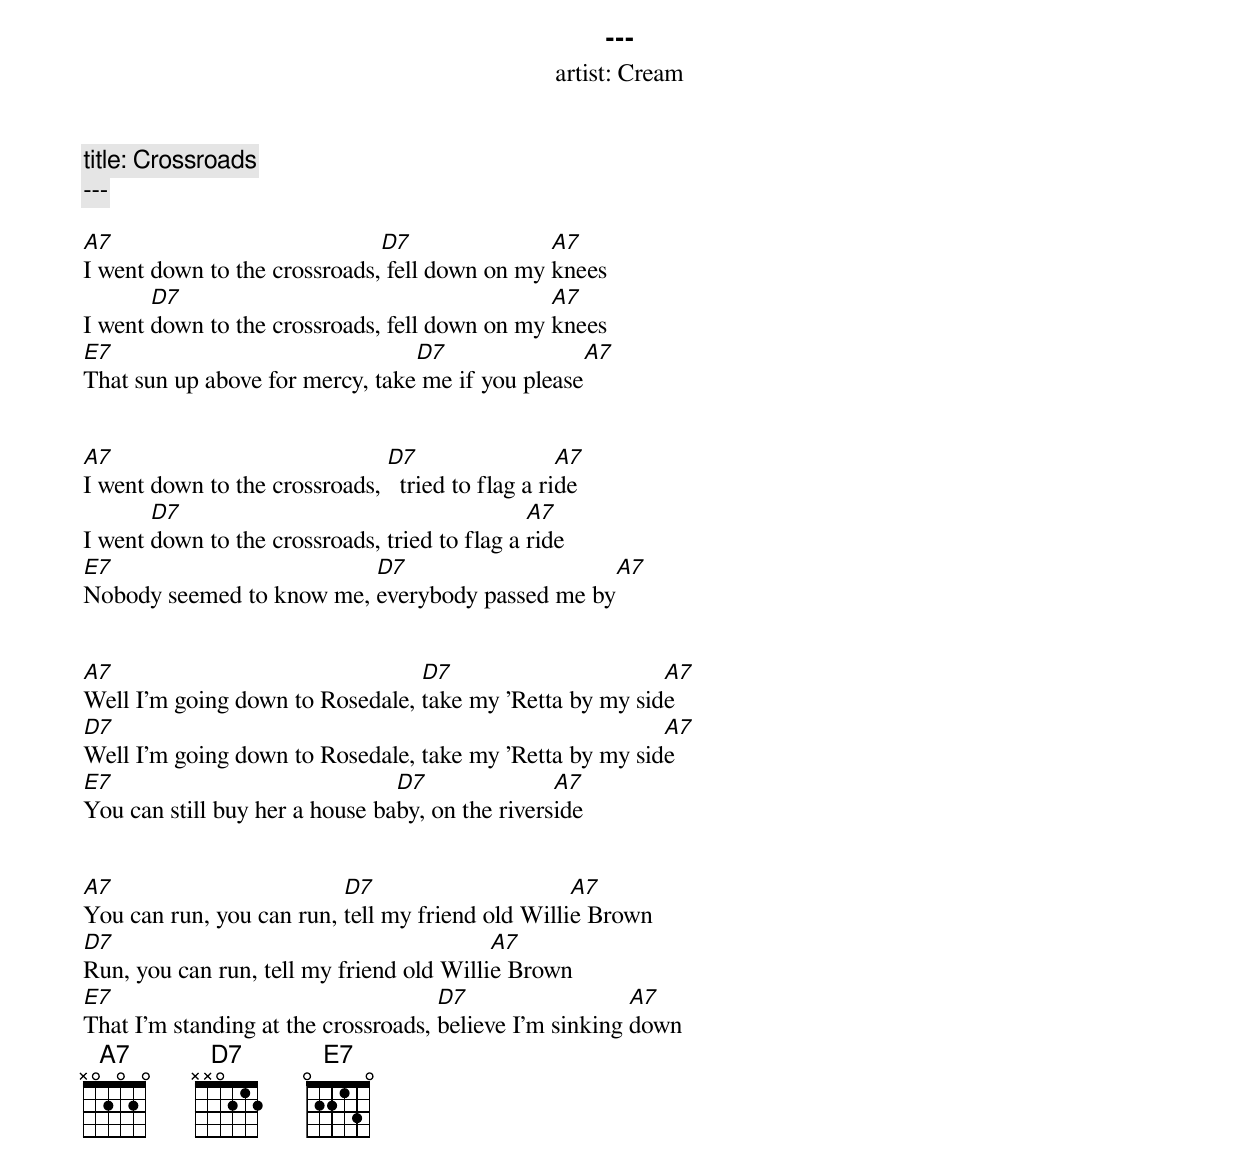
---
artist: Cream
title: Crossroads
---

A7	                      D7               A7
I went down to the crossroads, fell down on my knees
       D7                                      A7
I went down to the crossroads, fell down on my knees
E7                               D7                     A7
That sun up above for mercy, take me if you please


A7                             D7                  A7
I went down to the crossroads,   tried to flag a ride
       D7                                      A7
I went down to the crossroads, tried to flag a ride
E7                        D7                     A7
Nobody seemed to know me, everybody passed me by


A7                               D7                      A7
Well I'm going down to Rosedale, take my 'Retta by my side
D7                                                       A7
Well I'm going down to Rosedale, take my 'Retta by my side
E7                              D7               A7
You can still buy her a house baby, on the riverside


A7                        D7                      A7
You can run, you can run, tell my friend old Willie Brown
D7                                        A7
Run, you can run, tell my friend old Willie Brown
E7                                   D7                  A7
That I'm standing at the crossroads, believe I'm sinking down
